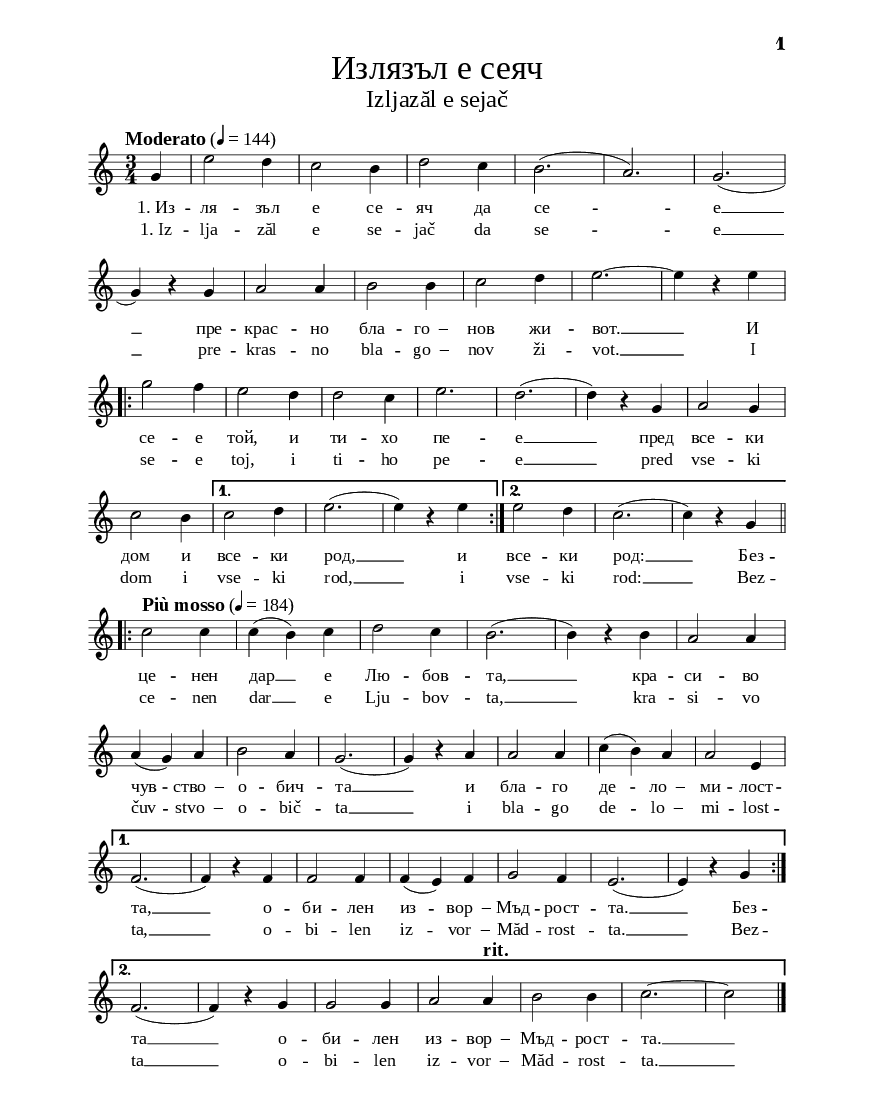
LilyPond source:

\version "2.24.3"

% include paper part and global functions
\include "include/globals.ily"

"rightBraces018" = \markup {
  \column {
    % repeat braces
    \translate #'(0 . -7.6 )
    \right-brace #18


    \translate #'(0 . -11.3 )
    \right-brace #41

    \translate #'(0 . -16.6 )
    \right-brace #18



  }
  \column {
    % repeat numbers
    \translate #'(0 . -8.2 )
    2

    \translate #'(0 . -13.9 )
    2

    \translate #'(0 . -22.6 )
    2


  }
}

\bookpart {
  \label #'ref018
  \tocItem \markup "Излязъл е сеяч – Izljazăl e sejač"
  \include "include/bookpart-paper.ily"
  \score {
    \include "include/score-layout.ily"

    \new Voice \absolute  {
      \clef treble
      \key c \major
      \time 3/4
      \tempoFunc "Moderato" 4 "144"

      \partial 4 g'4| e''2 d''4| c''2 b'4|d''2 c''4| b'2. (|a'2.) g'2. (| \break

      g'4 ) r4 g'4 | a'2 a'4 | b'2 b'4 | c''2 d''4 | e''2.~ e''4 r4 e'' | \break

      \repeat volta 2 {
        g''2 f''4 | e''2 d''4 | d''2 c''4 | e''2.| d''2. ( |d''4) r4 g'4| a'2 g'4| \break

        c''2 b'4 |
      }
      \alternative {
        {  c''2 d''4| e''2. (| e''4 ) r4  e''4| }
        { e''2 d''4 | c''2. (| c''4 )  r4 g'4  |  \break }
      }

      \repeat volta 2 {
        \tempoFunc "Più mosso" 4 "184"
        \bar ".|:-||" c''2 c''4 | c''4 ( b'4 ) c''4 | d''2 c''4 | b'2. (| b'4 ) r4 b'4 | a'2 a'4 | \break
        a'4 ( g'4 ) a'4 | b'2 a'4 | g'2. ( | g'4 ) r4 a'4 | a'2 a'4 | c''4 ( b'4) a'4 | a'2 e'4 |  \break
      }
      \alternative {
        {  f'2. (|  f'4 )  r4 f'4 | f'2 f'4 | f'4 ( e'4 ) f'4 | g'2 f'4 |e'2. (| e'4 ) r4 g'4   \break }
        {
          f'2. (|  f'4 ) r4 g'4 | g'2 g'4 | a'2
          \override Score.RehearsalMark.outside-staff-priority = #599
          \tempo"rit."  % places rit. below alternative bracket
          a'4 | b'2 b'4 | c''2. ~ | c''2  \bar "|." \pageBreak
        }
      }
    }

    \addlyrics {
      "1. Из" -- ля -- зъл е се -- яч да се -- е __
      пре -- крас -- но бла -- "го  –" нов жи -- вот. __ И
      се -- е той, и ти -- хо пе -- е __ пред все -- ки
      дом и все -- ки род, __  и все -- ки род: __ Без --
      це -- нен дар __ е Лю -- бов -- та, __ кра --  си -- во
      чув -- "ство  –" о -- бич -- та __  и бла -- го де -- "ло  –" ми -- лост --
      та, __  о -- би -- лен из -- "вор  –" Мъд -- рост -- та. __ Без --
      та  __  о -- би -- лен из -- "вор  –" Мъд -- рост -- та. __
    }

    \addlyrics {
      "1. Iz" -- lja -- zăl e se -- jač da se -- e __
      pre -- kras -- no bla -- "go  –" nov ži -- vot. __ I
      se -- e toj, i ti -- ho pe -- e __ pred vse -- ki
      dom i vse -- ki rod, __  i vse -- ki rod: __ Bez --
      ce -- nen dar __ e Lju -- bov -- ta, __ kra --  si -- vo
      čuv -- "stvo  –" o -- bič -- ta __  i bla -- go de -- "lo  –" mi -- lost --
      ta, __  o -- bi -- len iz -- "vor  –" Măd -- rost -- ta. __ Bez --
      ta  __  o -- bi -- len iz -- "vor  –" Măd -- rost -- ta. __
    }


    \header {
      title = \titleFunc "Излязъл е сеяч" "Izljazăl e sejač"
    }

    \midi{}

  } % score


  \markup \abs-fontsize #10 {
    \hspace #5
    \override #`(baseline-skip . ,bgCoupletBaselineSkip) % affects space between column lines
    \column {

      \line { 2. И който чуе, в миг потръпва }
      \line {   "   " от тоя благ и мил напев; }
      \line {   "   " и просиява, и възкръсва, }
      \line {   "   " и благославя тоз посев. }
      \vspace #0.5
      \line { "   " \italic {Припев: } }
      \line {  "   " Безценен дар е Любовта, }
      \line { "   " красиво чувство – обичта }
      \line { "   " и благо дело – милостта, }
      \line {  "   " обилен извор – Мъдростта.}

      \vspace #0.5
      \line { "   " \italic {Припев ...} }

      \vspace #0.5
      \line { 3. Любов Вселената облива, }
      \line {   "   " от обич грее всяка твар; }
      \line {   "   " живот в живота се прелива, }
      \line {   "   " тук няма вече млад и стар. }
      \vspace #0.5
      \line { "   " \italic {Припев ...} }
    }
    \"rightBraces018"

    \hspace #3
    \override #`(baseline-skip . ,bgCoupletBaselineSkip)


    \column {

      \line { 2. I kojto čue, v mig potrăpva }
      \line {   "   " ot toja blag i mil napev; }
      \line {   "   " i prosijava, i văzkrăsva, }
      \line {   "   " i blagoslavja toz posev. }
      \vspace #0.5
      \line { "   " \italic {Refrain: } }
      \line {  "   " Bezcenen dar e Ljubovta, }
      \line { "   " krasivo čuvstvo – običta }
      \line { "   " i blago delo – milostta, }
      \line {  "   " obilen izvor – Mădrostta.}

      \vspace #0.5
      \line { "   " \italic {Pripev ...} }

      \vspace #0.5
      \line { 3. Ljubov Vselenata obliva, }
      \line {   "   " ot obič gree vsjaka tvar; }
      \line {   "   " život v života se preliva, }
      \line {   "   " tuk njama veče mlad i star. }
      \vspace #0.5
      \line { "   " \italic {Pripev ...} }

    }
    \"rightBraces018"

  }

  \markup \vspace #3

  % include foreign translation(s) of the song
  \version "2.24.3"

\markup \fill-line { \fontsize #deTitleFontSize "Der Sämann ist hinausgegangen" }
\markup \null
\markup \null
\markup \abs-fontsize #10 {
  \hspace #15
  \override #`(baseline-skip . ,deCoupletBaselineSkip)
  \column {
    \line { 1. Der Sämann ist hinausgegangen, }
    \line {   "   " um das wunderbare Gute zu säen: das neue Leben!}

    \line {   "   " Und er sät und singt leise }
    \line {   "   " vor jedem Haus und jeder Familie: }
    \vspace #0.5
    \line { "   " \italic { Refrain:}  }

  \line {   "   " Eine unschätzbare Gabe ist die Liebe [Ljubovta], }
    \line {  "   "ein schönes Gefühl die Liebe [običta], }
    \line {   "   " und ein gutes Werk die Barmherzigkeit, }
    \line {   "   " eine üppige Quelle die Weisheit. }
     \vspace #0.5
    \line { 2. Und wer dies hört, }
    \line {   "   "erschauert vor dieser guten, lieblichen Melodie; }
    \line {   "   " und erstrahlt und aufersteht }
    \line {   "   " und segnet diese Saat.}
 
     \vspace #0.5
     \line { "   " \italic { Refrain } ... }
   \vspace #0.5
    \line { 3. Die Liebe [Ljubov] ergießt sich in den Kosmos, }
    \line {   "   " vor Liebe [običta] strahlt jedes Wesen, }
    \line {   "   " das Leben quillt über in das Leben; }
    \line {   "   " hier gibt es nicht mehr Jung noch Alt. }
 \vspace #0.5
    \line { "   " \italic { Refrain } ... }


  }

}


} % bookpart
